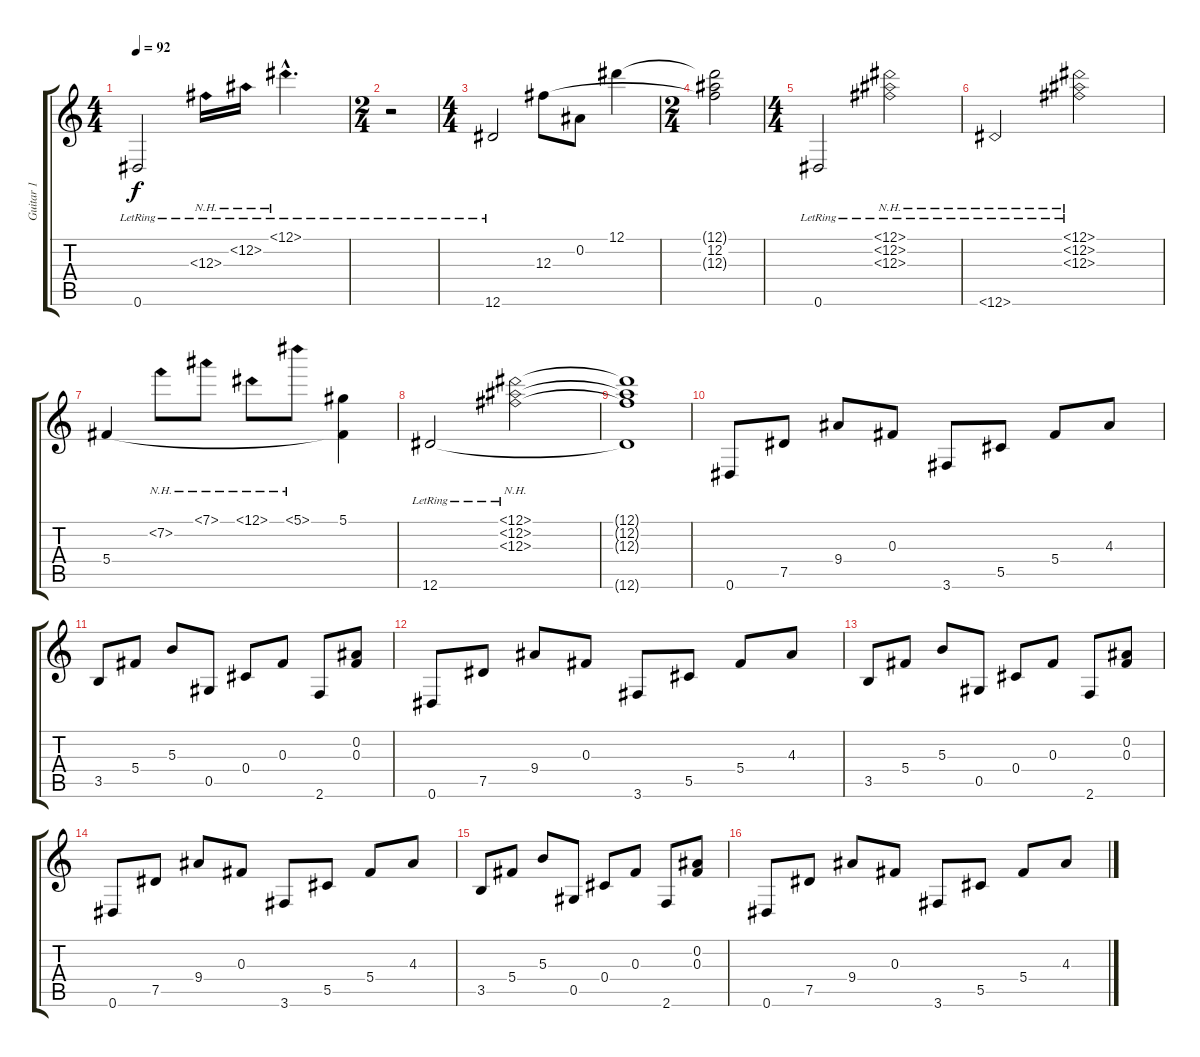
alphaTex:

\track ("Guitar 1" "Guitar 1") {instrument electricguitarclean}
\staff {score tabs}
\tuning (Eb4 Bb3 Gb3 Db3 Ab2 Eb2) {hide}
\ts (4 4)
\tempo 92
\clef g2
\ks c
0.6{lr}.2{dy f instrument electricguitarclean} 12.3{nh lr}.16 12.2{nh lr}.16 12.1{nh hac lr}.4{d} |
\ts (2 4)
r.2 |
\ts (4 4)
12.6{lr}.2 12.3.8 0.2.8 12.1.4 |
\ts (2 4)
(12.1{t} 12.2 12.3{t}).2 |
\ts (4 4)
0.6{lr}.2 (12.1{nh lr} 12.2{nh lr} 12.3{nh lr}).2 |
12.6{nh lr}.2 (12.1{nh lr} 12.2{nh lr} 12.3{nh lr}).2 |
5.4.4 7.2{nh}.8 7.1{nh}.8 12.1{nh}.8 5.1{nh}.8 (5.1 5.4{t}).4 |
12.6{lr}.2 (12.1{nh lr} 12.2{nh lr} 12.3{nh lr}).2 |
(12.1{t} 12.2{t} 12.3{t} 12.6{t}).1 |
0.6.8 7.5.8 9.4.8 0.3.8 3.6.8 5.5.8 5.4.8 4.3.8 |
3.5.8 5.4.8 5.3.8 0.5.8 0.4.8 0.3.8 2.6.8 (0.2 0.3).8 |
0.6.8 7.5.8 9.4.8 0.3.8 3.6.8 5.5.8 5.4.8 4.3.8 |
3.5.8 5.4.8 5.3.8 0.5.8 0.4.8 0.3.8 2.6.8 (0.2 0.3).8 |
0.6.8 7.5.8 9.4.8 0.3.8 3.6.8 5.5.8 5.4.8 4.3.8 |
3.5.8 5.4.8 5.3.8 0.5.8 0.4.8 0.3.8 2.6.8 (0.2 0.3).8 |
0.6.8 7.5.8 9.4.8 0.3.8 3.6.8 5.5.8 5.4.8 4.3.8
